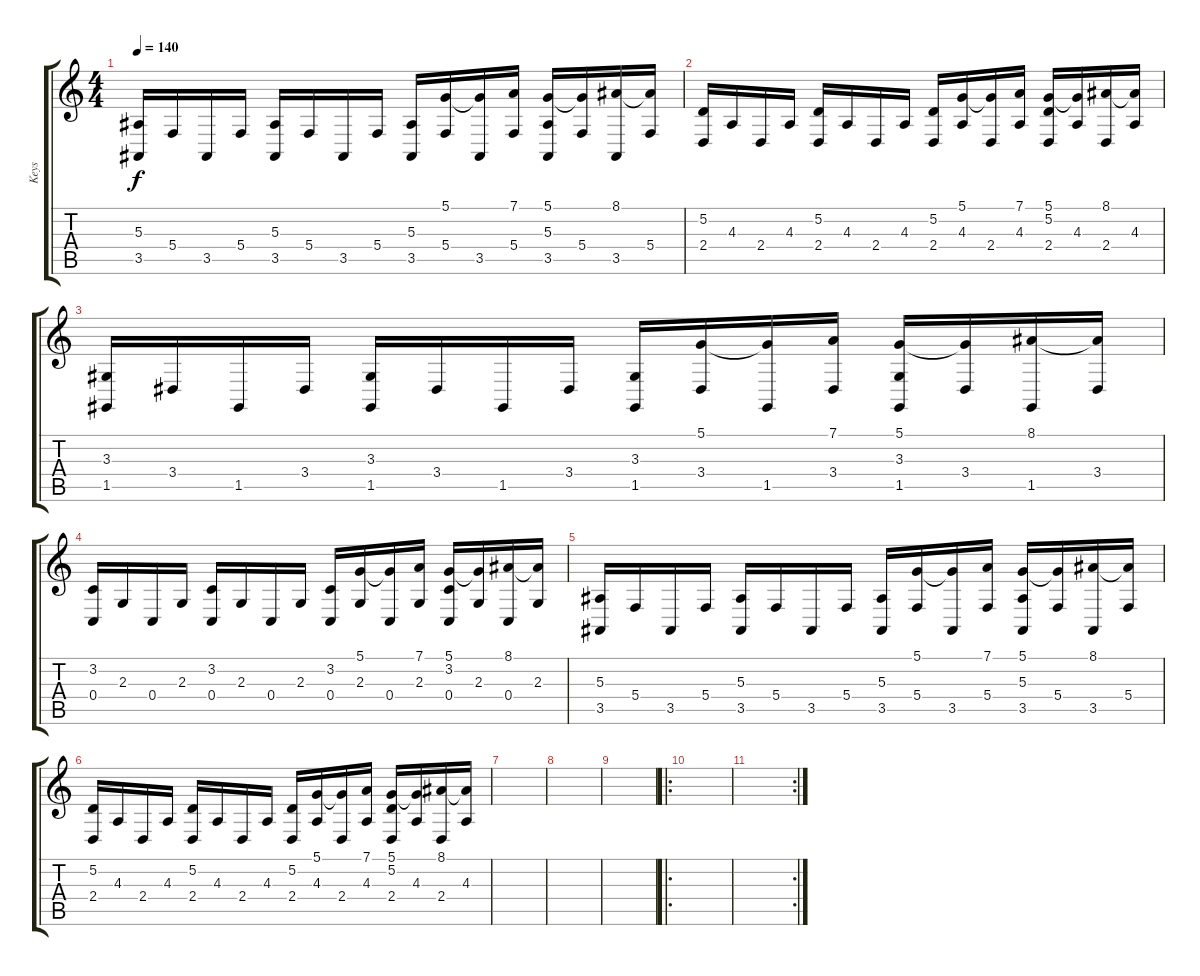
\track ("Keys" "Keys") {instrument harpsichord}
\staff {score tabs}
\tuning (D4 A3 F3 C3 G2 C2) {hide}
\ts (4 4)
\tempo 140
\clef g2
\ks c
(5.3 3.5).16{dy f} 5.4.16 3.5.16 5.4.16 (5.3 3.5).16 5.4.16 3.5.16 5.4.16 (5.3 3.5).16 (5.1 5.4).16 (5.1{t} 3.5).16 (7.1 5.4).16 (5.1 5.3 3.5).16 (5.1{t} 5.4).16 (8.1 3.5).16 (8.1{t} 5.4).16 |
(5.2 2.4).16 4.3.16 2.4.16 4.3.16 (5.2 2.4).16 4.3.16 2.4.16 4.3.16 (5.2 2.4).16 (5.1 4.3).16 (5.1{t} 2.4).16 (7.1 4.3).16 (5.1 5.2 2.4).16 (5.1{t} 4.3).16 (8.1 2.4).16 (8.1{t} 4.3).16 |
(3.3 1.5).16 3.4.16 1.5.16 3.4.16 (3.3 1.5).16 3.4.16 1.5.16 3.4.16 (3.3 1.5).16 (5.1 3.4).16 (5.1{t} 1.5).16 (7.1 3.4).16 (5.1 3.3 1.5).16 (5.1{t} 3.4).16 (8.1 1.5).16 (8.1{t} 3.4).16 |
(3.2 0.4).16 2.3.16 0.4.16 2.3.16 (3.2 0.4).16 2.3.16 0.4.16 2.3.16 (3.2 0.4).16 (5.1 2.3).16 (5.1{t} 0.4).16 (7.1 2.3).16 (5.1 3.2 0.4).16 (5.1{t} 2.3).16 (8.1 0.4).16 (8.1{t} 2.3).16 |
(5.3 3.5).16 5.4.16 3.5.16 5.4.16 (5.3 3.5).16 5.4.16 3.5.16 5.4.16 (5.3 3.5).16 (5.1 5.4).16 (5.1{t} 3.5).16 (7.1 5.4).16 (5.1 5.3 3.5).16 (5.1{t} 5.4).16 (8.1 3.5).16 (8.1{t} 5.4).16 |
(5.2 2.4).16 4.3.16 2.4.16 4.3.16 (5.2 2.4).16 4.3.16 2.4.16 4.3.16 (5.2 2.4).16 (5.1 4.3).16 (5.1{t} 2.4).16 (7.1 4.3).16 (5.1 5.2 2.4).16 (5.1{t} 4.3).16 (8.1 2.4).16 (8.1{t} 4.3).16 |
|
|
|
\ro
|
\rc 2
